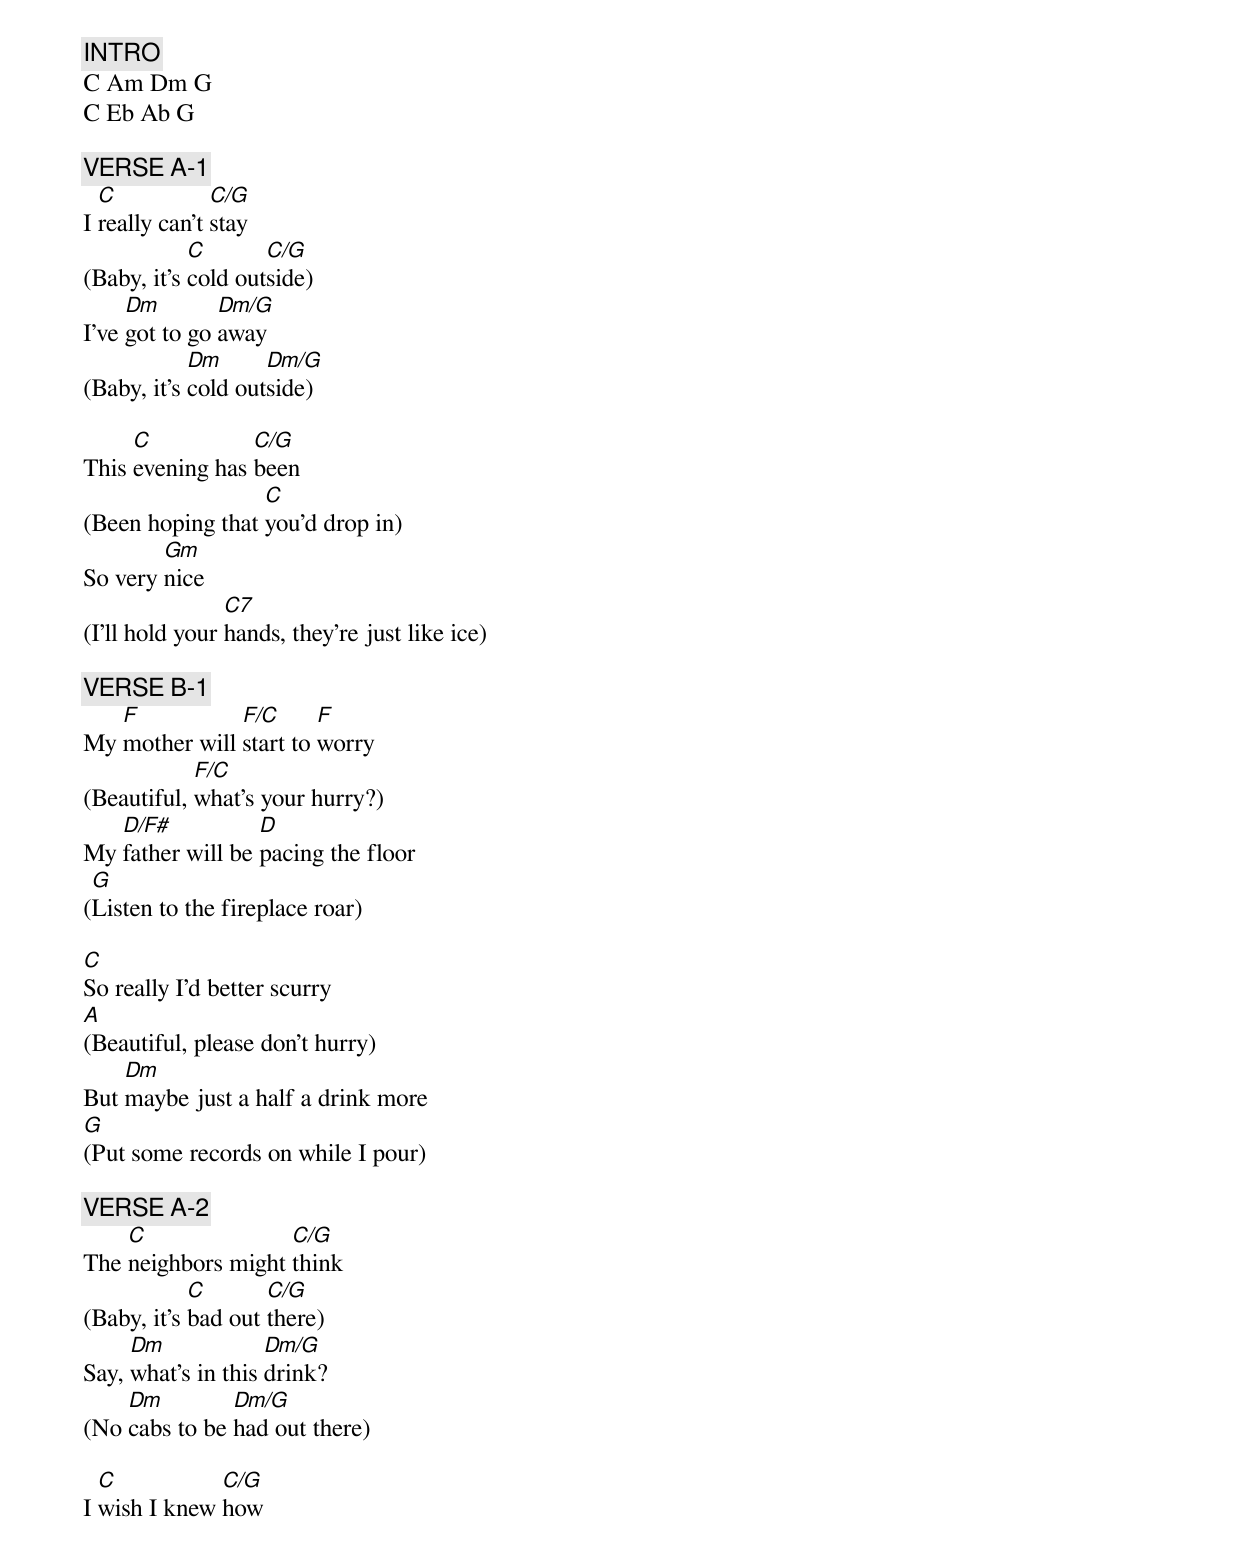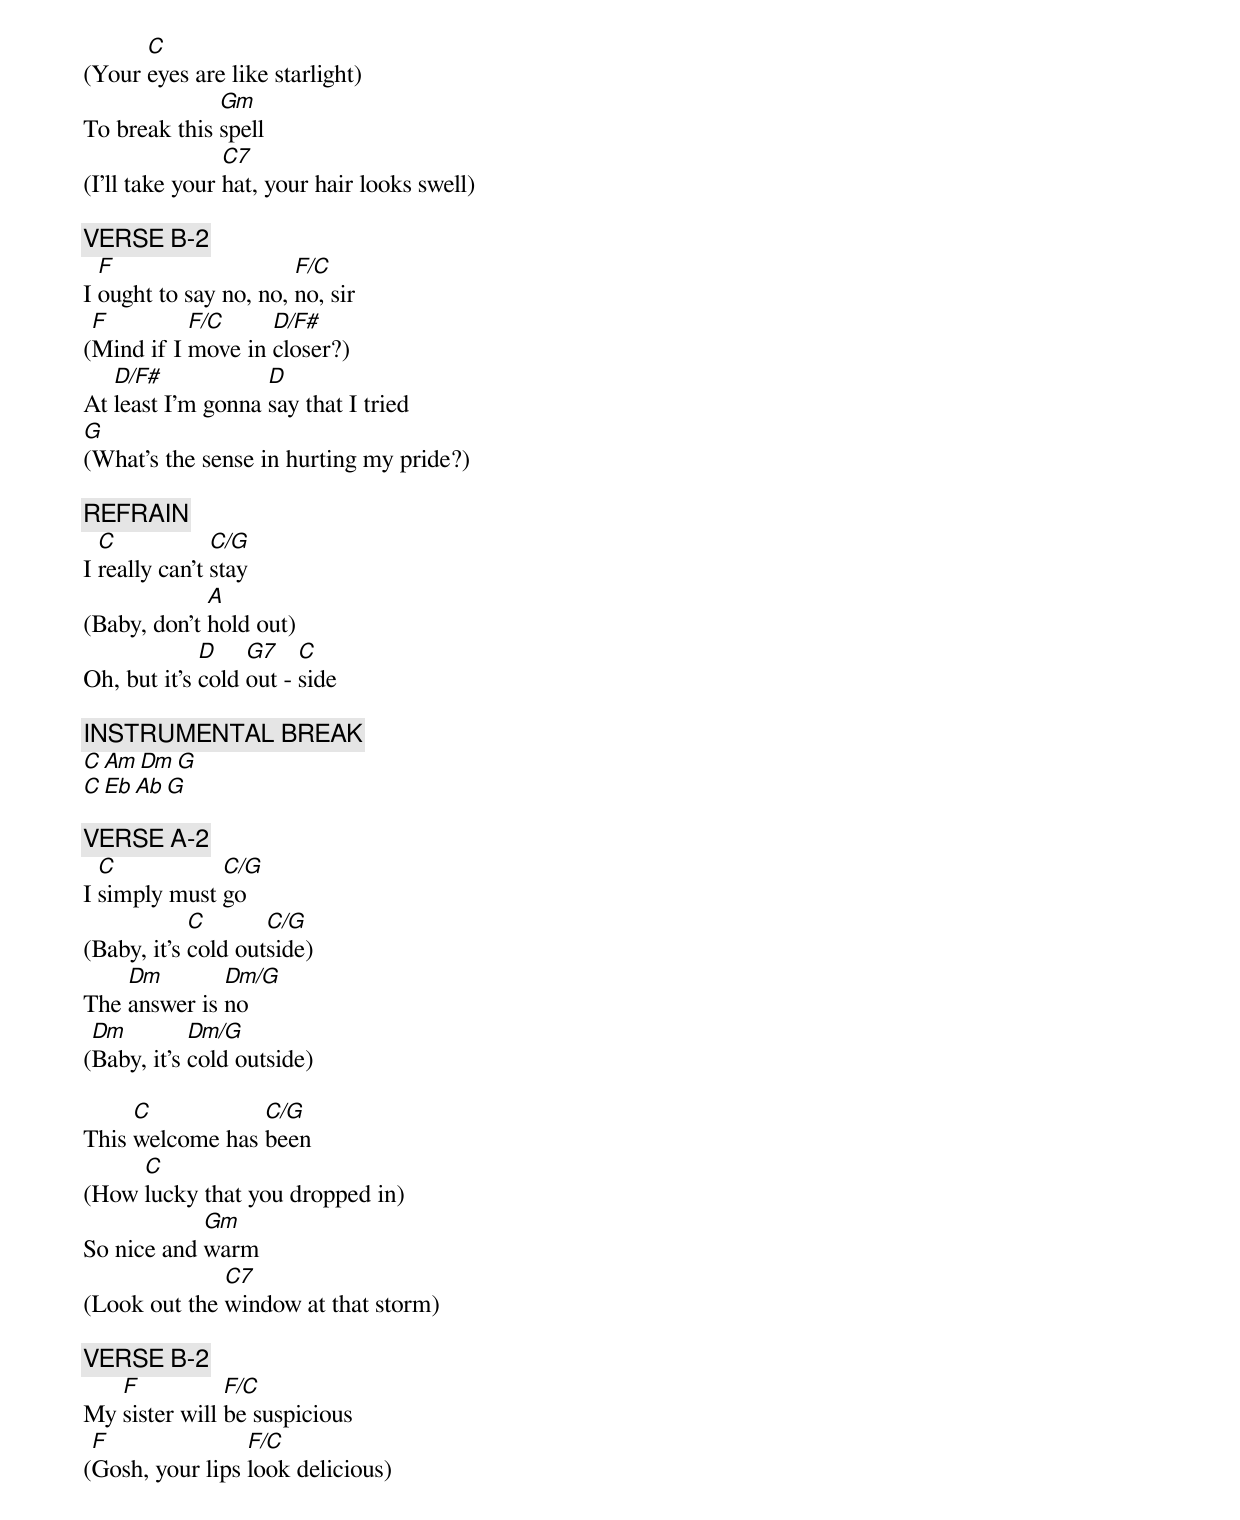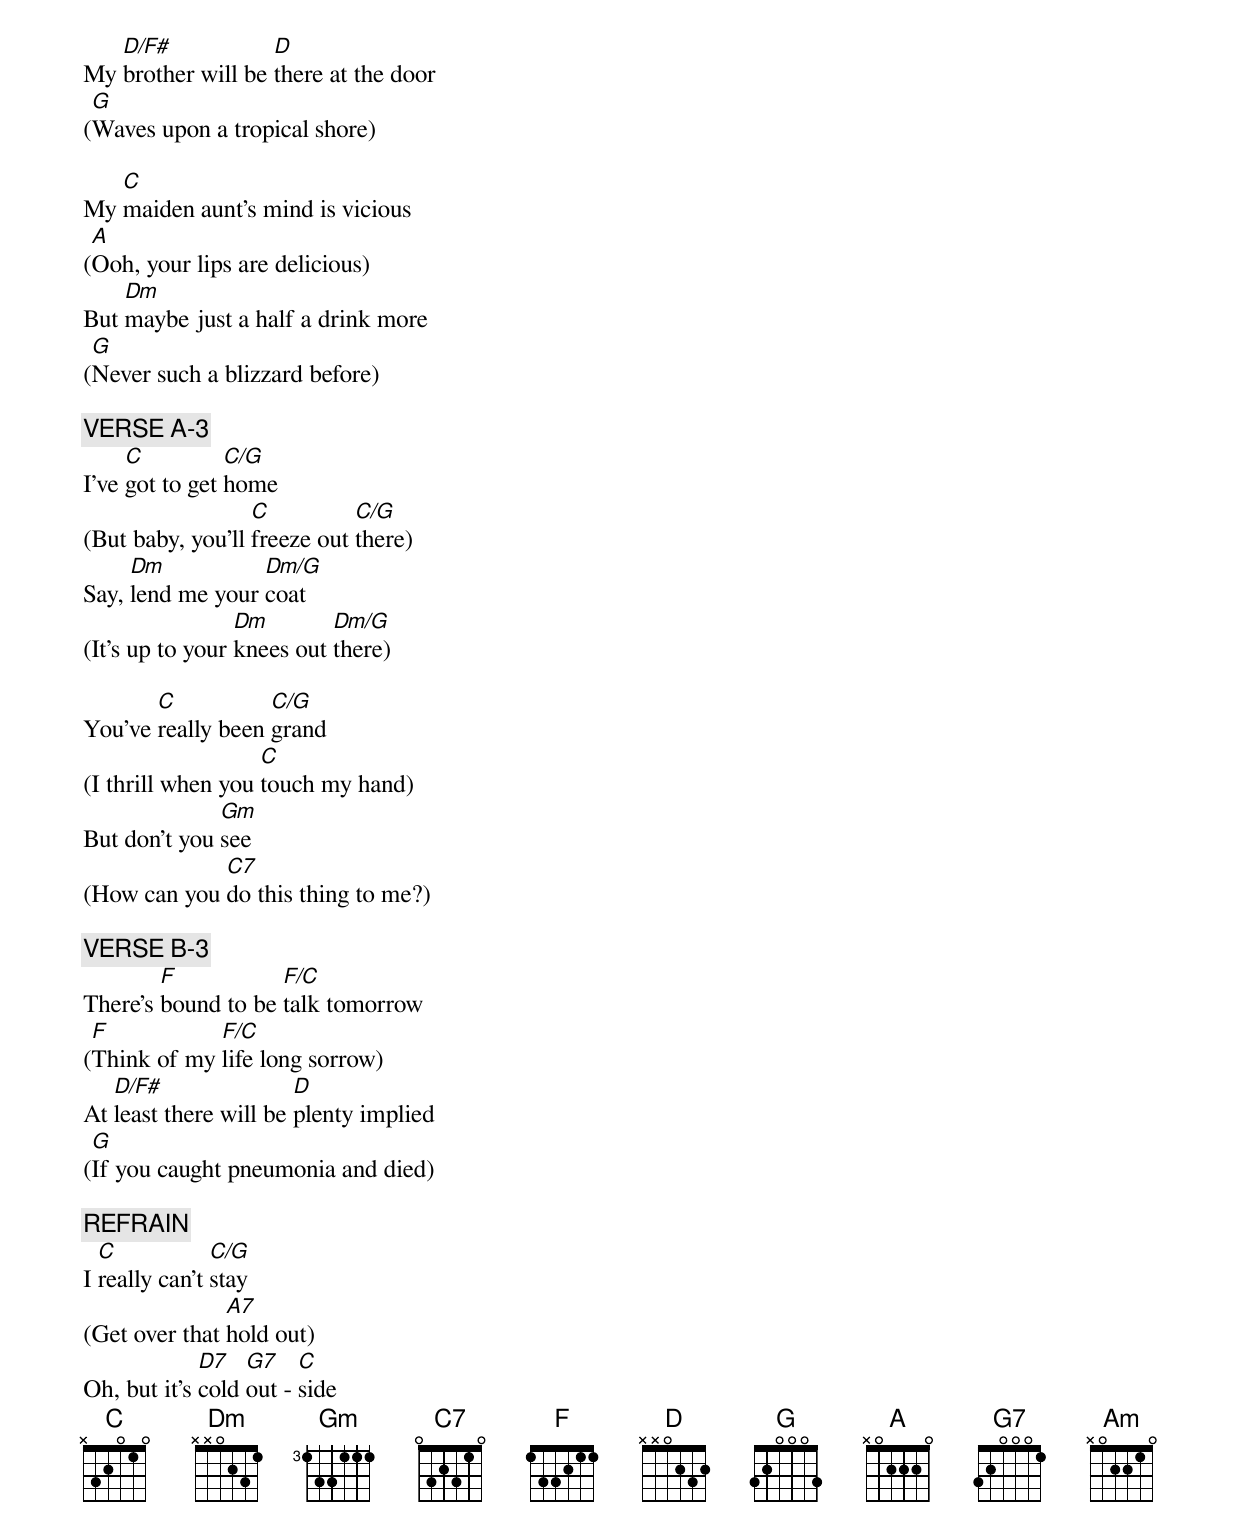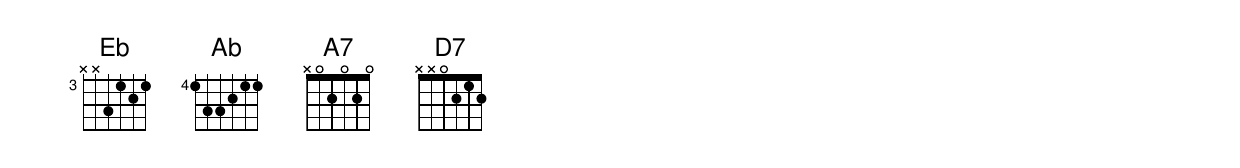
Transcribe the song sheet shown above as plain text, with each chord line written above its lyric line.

[INTRO]
C Am Dm G
C Eb Ab G

[VERSE A-1]
  C            C/G
I really can't stay
            C       C/G
(Baby, it's cold outside)
     Dm        Dm/G
I've got to go away
            Dm      Dm/G
(Baby, it's cold outside)

     C           C/G
This evening has been
                  C
(Been hoping that you'd drop in)
        Gm
So very nice
                C7
(I'll hold your hands, they're just like ice)

[VERSE B-1]
   F           F/C      F
My mother will start to worry
            F/C
(Beautiful, what's your hurry?)
   D/F#           D
My father will be pacing the floor
 G
(Listen to the fireplace roar)

C
So really I'd better scurry
A
(Beautiful, please don't hurry)
    Dm
But maybe just a half a drink more
G
(Put some records on while I pour)

[VERSE A-2]
    C               C/G
The neighbors might think
            C       C/G
(Baby, it's bad out there)
     Dm             Dm/G
Say, what's in this drink?
    Dm         Dm/G
(No cabs to be had out there)

  C           C/G
I wish I knew how
      C
(Your eyes are like starlight)
              Gm
To break this spell
                C7
(I'll take your hat, your hair looks swell)

[VERSE B-2]
  F                    F/C
I ought to say no, no, no, sir
 F         F/C     D/F#
(Mind if I move in closer?)
   D/F#            D
At least I'm gonna say that I tried
G
(What's the sense in hurting my pride?)

[REFRAIN]
  C            C/G
I really can't stay
             A
(Baby, don't hold out)
             D    G7    C
Oh, but it's cold out - side

[INSTRUMENTAL BREAK]
C Am Dm G
C Eb Ab G

[VERSE A-2]
  C           C/G
I simply must go
            C       C/G
(Baby, it's cold outside)
    Dm        Dm/G
The answer is no
 Dm         Dm/G
(Baby, it's cold outside)

     C           C/G
This welcome has been
     C
(How lucky that you dropped in)
            Gm
So nice and warm
              C7
(Look out the window at that storm)

[VERSE B-2]
   F           F/C
My sister will be suspicious
 F               F/C
(Gosh, your lips look delicious)
   D/F#            D
My brother will be there at the door
 G
(Waves upon a tropical shore)

   C
My maiden aunt's mind is vicious
 A
(Ooh, your lips are delicious)
    Dm
But maybe just a half a drink more
 G
(Never such a blizzard before)

[VERSE A-3]
     C          C/G
I've got to get home
                  C          C/G
(But baby, you'll freeze out there)
     Dm           Dm/G
Say, lend me your coat
                 Dm        Dm/G
(It's up to your knees out there)

       C           C/G
You've really been grand
                   C
(I thrill when you touch my hand)
              Gm
But don't you see
             C7
(How can you do this thing to me?)

[VERSE B-3]
        F           F/C
There's bound to be talk tomorrow
 F           F/C
(Think of my life long sorrow)
   D/F#                D
At least there will be plenty implied
 G
(If you caught pneumonia and died)

[REFRAIN]
  C            C/G
I really can't stay
               A7
(Get over that hold out)
             D7   G7    C
Oh, but it's cold out - side
